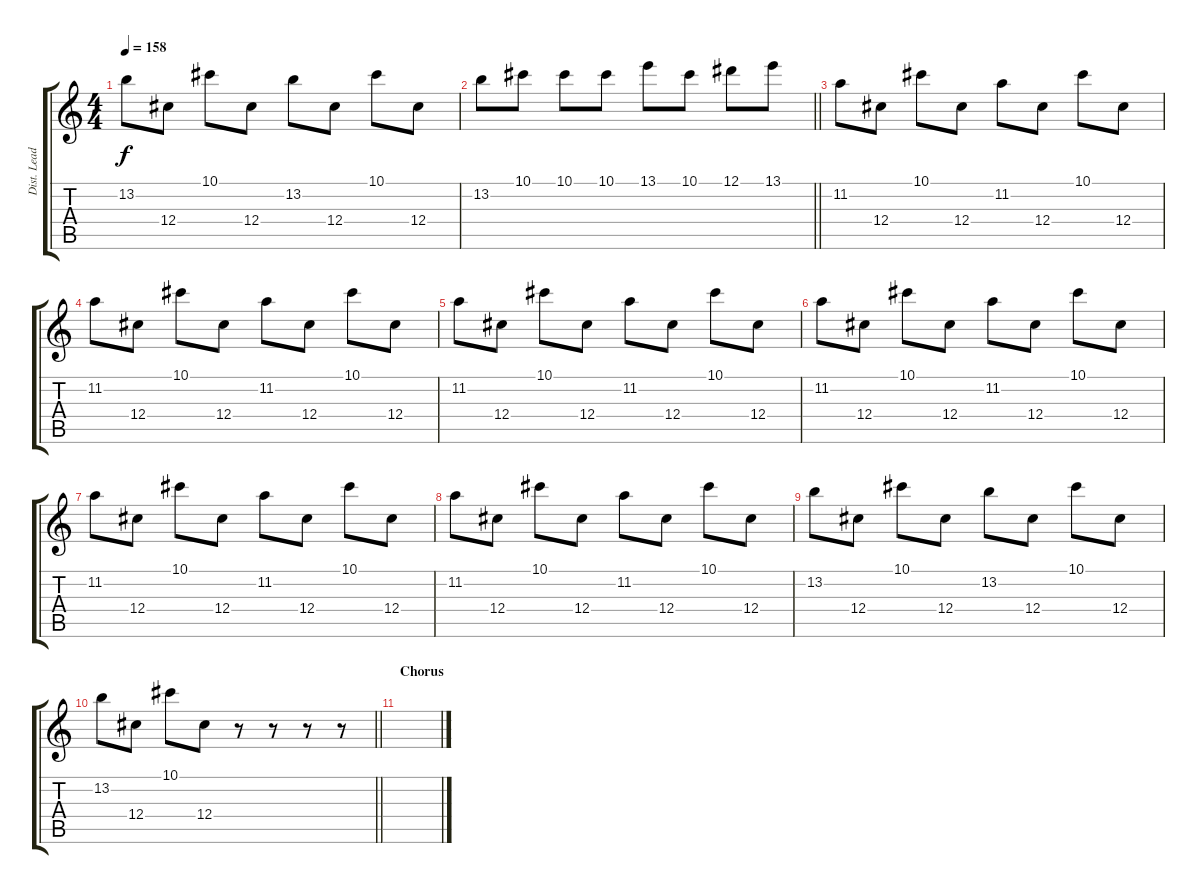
\track ("Dist. Lead Guitar" "Dist. Lead") {instrument distortionguitar}
\staff {score tabs}
\tuning (Eb4 Bb3 Gb3 Db3 Ab2 Db2) {hide}
\ts (4 4)
\tempo 158
\clef g2
\ks c
13.2.8{dy f} 12.4.8 10.1.8 12.4.8 13.2.8 12.4.8 10.1.8 12.4.8 |
\barLineRight lightlight
13.2.8 10.1.8 10.1.8 10.1.8 13.1.8 10.1.8 12.1.8 13.1.8 |
11.2.8{volume 8} 12.4.8 10.1.8 12.4.8 11.2.8 12.4.8 10.1.8 12.4.8 |
11.2.8 12.4.8 10.1.8 12.4.8 11.2.8 12.4.8 10.1.8 12.4.8 |
11.2.8 12.4.8 10.1.8 12.4.8 11.2.8 12.4.8 10.1.8 12.4.8 |
11.2.8 12.4.8 10.1.8 12.4.8 11.2.8 12.4.8 10.1.8 12.4.8 |
11.2.8{volume 10} 12.4.8 10.1.8 12.4.8 11.2.8 12.4.8 10.1.8 12.4.8 |
11.2.8 12.4.8 10.1.8 12.4.8 11.2.8 12.4.8 10.1.8 12.4.8 |
13.2.8 12.4.8 10.1.8 12.4.8 13.2.8 12.4.8 10.1.8 12.4.8 |
\barLineRight lightlight
13.2.8 12.4.8 10.1.8 12.4.8 r.8 r.8 r.8 r.8 |
\section ("" "Chorus")
